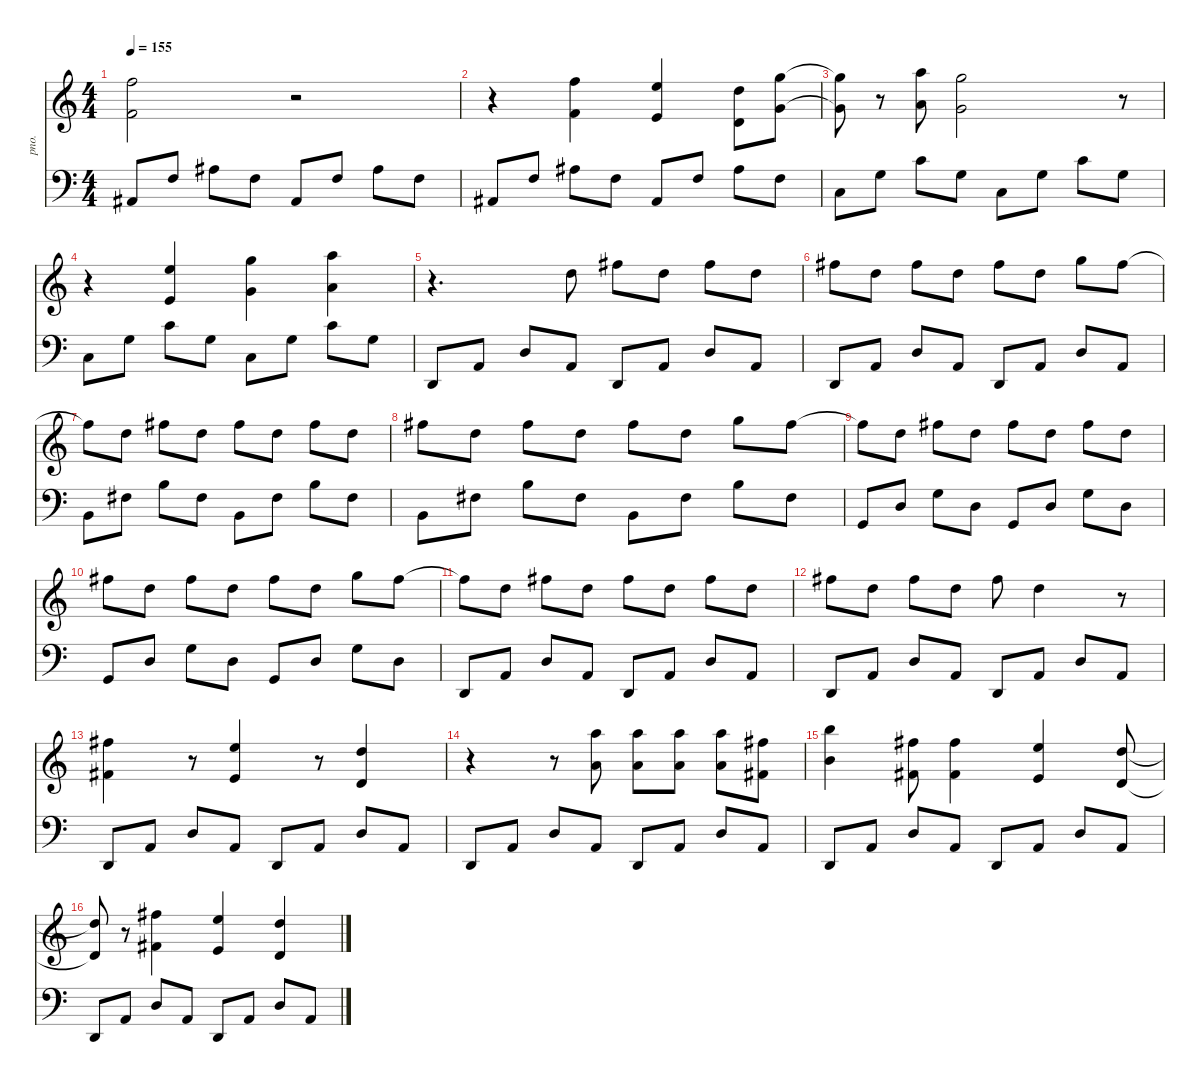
\defaultSystemsLayout 4
\hideDynamics
\bracketExtendMode nobrackets
\otherSystemsTrackNameOrientation horizontal
\track ("Acoustic Piano" "pno.") {instrument acousticgrandpiano}
\staff {score}
\tuning (E4 B3 G3 D3 A2 E2)
\ts (4 4)
\tempo 155
\clef g2
\ks c
(13.1{t} 10.3{t}).2{dy mf beam Down} r.2{beam Down} |
r.4{beam Down} (10.3 13.1).4{beam Down} (0.1 17.2).4{beam Up} (3.2 10.1).8{beam Down} (8.2 24.3).8{beam Down} |
(8.2{t} 24.3{t}).8{beam Down} r.8{beam Down} (5.1 22.2).8{beam Down} (3.1 20.2).2{beam Down} r.8{beam Down} |
r.4{beam Down} (9.3 12.1).4{beam Up} (12.3 20.2).4{beam Down} (26.3 19.4).4{beam Down} |
r.4{d beam Down} 10.1.8{beam Down} 19.2{acc #}.8{beam Down} 10.1.8{beam Down} 19.2{acc #}.8{beam Down} 10.1.8{beam Down} |
19.2{acc #}.8{beam Down} 10.1.8{beam Down} 19.2{acc #}.8{beam Down} 10.1.8{beam Down} 19.2{acc #}.8{beam Down} 10.1.8{beam Down} 20.2.8{beam Down} 19.2{acc #}.8{beam Down} |
19.2{t acc #}.8{beam Down} 10.1.8{beam Down} 19.2{acc #}.8{beam Down} 10.1.8{beam Down} 19.2{acc #}.8{beam Down} 10.1.8{beam Down} 14.1{acc #}.8{beam Down} 10.1.8{beam Down} |
19.2{acc #}.8{beam Down} 10.1.8{beam Down} 19.2{acc #}.8{beam Down} 10.1.8{beam Down} 19.2{acc #}.8{beam Down} 10.1.8{beam Down} 20.2.8{beam Down} 19.2{acc #}.8{beam Down} |
19.2{t acc #}.8{beam Down} 10.1.8{beam Down} 19.2{acc #}.8{beam Down} 10.1.8{beam Down} 19.2{acc #}.8{beam Down} 10.1.8{beam Down} 19.2{acc #}.8{beam Down} 10.1.8{beam Down} |
19.2{acc #}.8{beam Down} 10.1.8{beam Down} 19.2{acc #}.8{beam Down} 10.1.8{beam Down} 19.2{acc #}.8{beam Down} 10.1.8{beam Down} 20.2.8{beam Down} 19.2{acc #}.8{beam Down} |
19.2{t acc #}.8{beam Down} 10.1.8{beam Down} 19.2{acc #}.8{beam Down} 10.1.8{beam Down} 19.2{acc #}.8{beam Down} 10.1.8{beam Down} 19.2{acc #}.8{beam Down} 10.1.8{beam Down} |
19.2{acc #}.8{beam Down} 10.1.8{beam Down} 19.2{acc #}.8{beam Down} 10.1.8{beam Down} 19.2{acc #}.8{beam Down} 10.1.4{beam Down} r.8{beam Down} |
(2.1{acc #} 19.2{acc #}).4{beam Down} r.8{beam Down} (0.1 17.2).4{beam Up} r.8{beam Up} (3.2 10.1).4{beam Up} |
r.4{beam Down} r.8{beam Down} (17.1 14.3).8{beam Down} (17.1 14.3).8{beam Down} (17.1 14.3).8{beam Down} (17.1 14.3).8{beam Down} (11.3{acc #} 14.1{acc #}).8{beam Down} |
(12.2 19.1).4{beam Down} (11.3{acc #} 14.1{acc #}).8{beam Down} (11.3{acc #} 14.1{acc #}).4{beam Down} (9.3 12.1).4{beam Up} (7.3 10.1).8{beam Up} |
(7.3{t} 10.1{t}).8{beam Up} r.8{beam Up} (2.1{acc #} 19.2{acc #}).4{beam Down} (0.1 17.2).4{beam Up} (3.2 10.1).4{beam Up}
\staff {score}
\tuning (G2 D2 A1 E1 B0)
\clef f4
\ottava regular
\simile none
\ks c
6.4{acc #}.8{ot 8vb dy mf beam Up} 8.3.8{ot 8vb beam Up} 8.2{acc #}.8{ot 8vb beam Down} 8.3.8{ot 8vb beam Down} 6.4{acc #}.8{ot 8vb beam Up} 8.3.8{ot 8vb beam Up} 8.2{acc #}.8{ot 8vb beam Down} 8.3.8{ot 8vb beam Down} |
6.4{acc #}.8{ot 8vb beam Up} 8.3.8{ot 8vb beam Up} 8.2{acc #}.8{ot 8vb beam Down} 8.3.8{ot 8vb beam Down} 6.4{acc #}.8{ot 8vb beam Up} 8.3.8{ot 8vb beam Up} 8.2{acc #}.8{ot 8vb beam Down} 8.3.8{ot 8vb beam Down} |
8.4.8{ot 8vb beam Down} 10.3.8{ot 8vb beam Down} 10.2.8{ot 8vb beam Down} 10.3.8{ot 8vb beam Down} 8.4.8{ot 8vb beam Down} 10.3.8{ot 8vb beam Down} 10.2.8{ot 8vb beam Down} 10.3.8{ot 8vb beam Down} |
8.4.8{ot 8vb beam Down} 10.3.8{ot 8vb beam Down} 10.2.8{ot 8vb beam Down} 10.3.8{ot 8vb beam Down} 8.4.8{ot 8vb beam Down} 10.3.8{ot 8vb beam Down} 10.2.8{ot 8vb beam Down} 10.3.8{ot 8vb beam Down} |
0.2.8{beam Up} 2.1.8{beam Up} 7.1.8{beam Up} 2.1.8{beam Up} 0.2.8{beam Up} 2.1.8{beam Up} 7.1.8{beam Up} 2.1.8{beam Up} |
0.2.8{beam Up} 2.1.8{beam Up} 7.1.8{beam Up} 2.1.8{beam Up} 0.2.8{beam Up} 2.1.8{beam Up} 7.1.8{beam Up} 2.1.8{beam Up} |
2.3.8{ot 8vb beam Down} 4.2{acc #}.8{ot 8vb beam Down} 4.1.8{ot 8vb beam Down} 4.2{acc #}.8{ot 8vb beam Down} 2.3.8{ot 8vb beam Down} 4.2{acc #}.8{ot 8vb beam Down} 4.1.8{ot 8vb beam Down} 4.2{acc #}.8{ot 8vb beam Down} |
2.3.8{ot 8vb beam Down} 4.2{acc #}.8{ot 8vb beam Down} 4.1.8{ot 8vb beam Down} 4.2{acc #}.8{ot 8vb beam Down} 2.3.8{ot 8vb beam Down} 4.2{acc #}.8{ot 8vb beam Down} 4.1.8{ot 8vb beam Down} 4.2{acc #}.8{ot 8vb beam Down} |
3.4.8{ot 8vb beam Up} 5.3.8{ot 8vb beam Up} 5.2.8{ot 8vb beam Down} 5.3.8{ot 8vb beam Down} 3.4.8{ot 8vb beam Up} 5.3.8{ot 8vb beam Up} 5.2.8{ot 8vb beam Down} 5.3.8{ot 8vb beam Down} |
3.4.8{ot 8vb beam Up} 5.3.8{ot 8vb beam Up} 5.2.8{ot 8vb beam Down} 5.3.8{ot 8vb beam Down} 3.4.8{ot 8vb beam Up} 5.3.8{ot 8vb beam Up} 5.2.8{ot 8vb beam Down} 5.3.8{ot 8vb beam Down} |
0.2.8{beam Up} 2.1.8{beam Up} 7.1.8{beam Up} 2.1.8{beam Up} 0.2.8{beam Up} 2.1.8{beam Up} 7.1.8{beam Up} 2.1.8{beam Up} |
0.2.8{beam Up} 2.1.8{beam Up} 7.1.8{beam Up} 2.1.8{beam Up} 0.2.8{beam Up} 2.1.8{beam Up} 7.1.8{beam Up} 2.1.8{beam Up} |
0.2.8{beam Up} 2.1.8{beam Up} 7.1.8{beam Up} 2.1.8{beam Up} 0.2.8{beam Up} 2.1.8{beam Up} 7.1.8{beam Up} 2.1.8{beam Up} |
0.2.8{beam Up} 2.1.8{beam Up} 7.1.8{beam Up} 2.1.8{beam Up} 0.2.8{beam Up} 2.1.8{beam Up} 7.1.8{beam Up} 2.1.8{beam Up} |
0.2.8{beam Up} 2.1.8{beam Up} 7.1.8{beam Up} 2.1.8{beam Up} 0.2.8{beam Up} 2.1.8{beam Up} 7.1.8{beam Up} 2.1.8{beam Up} |
0.2.8{beam Up} 2.1.8{beam Up} 7.1.8{beam Up} 2.1.8{beam Up} 0.2.8{beam Up} 2.1.8{beam Up} 7.1.8{beam Up} 2.1.8{beam Up}
